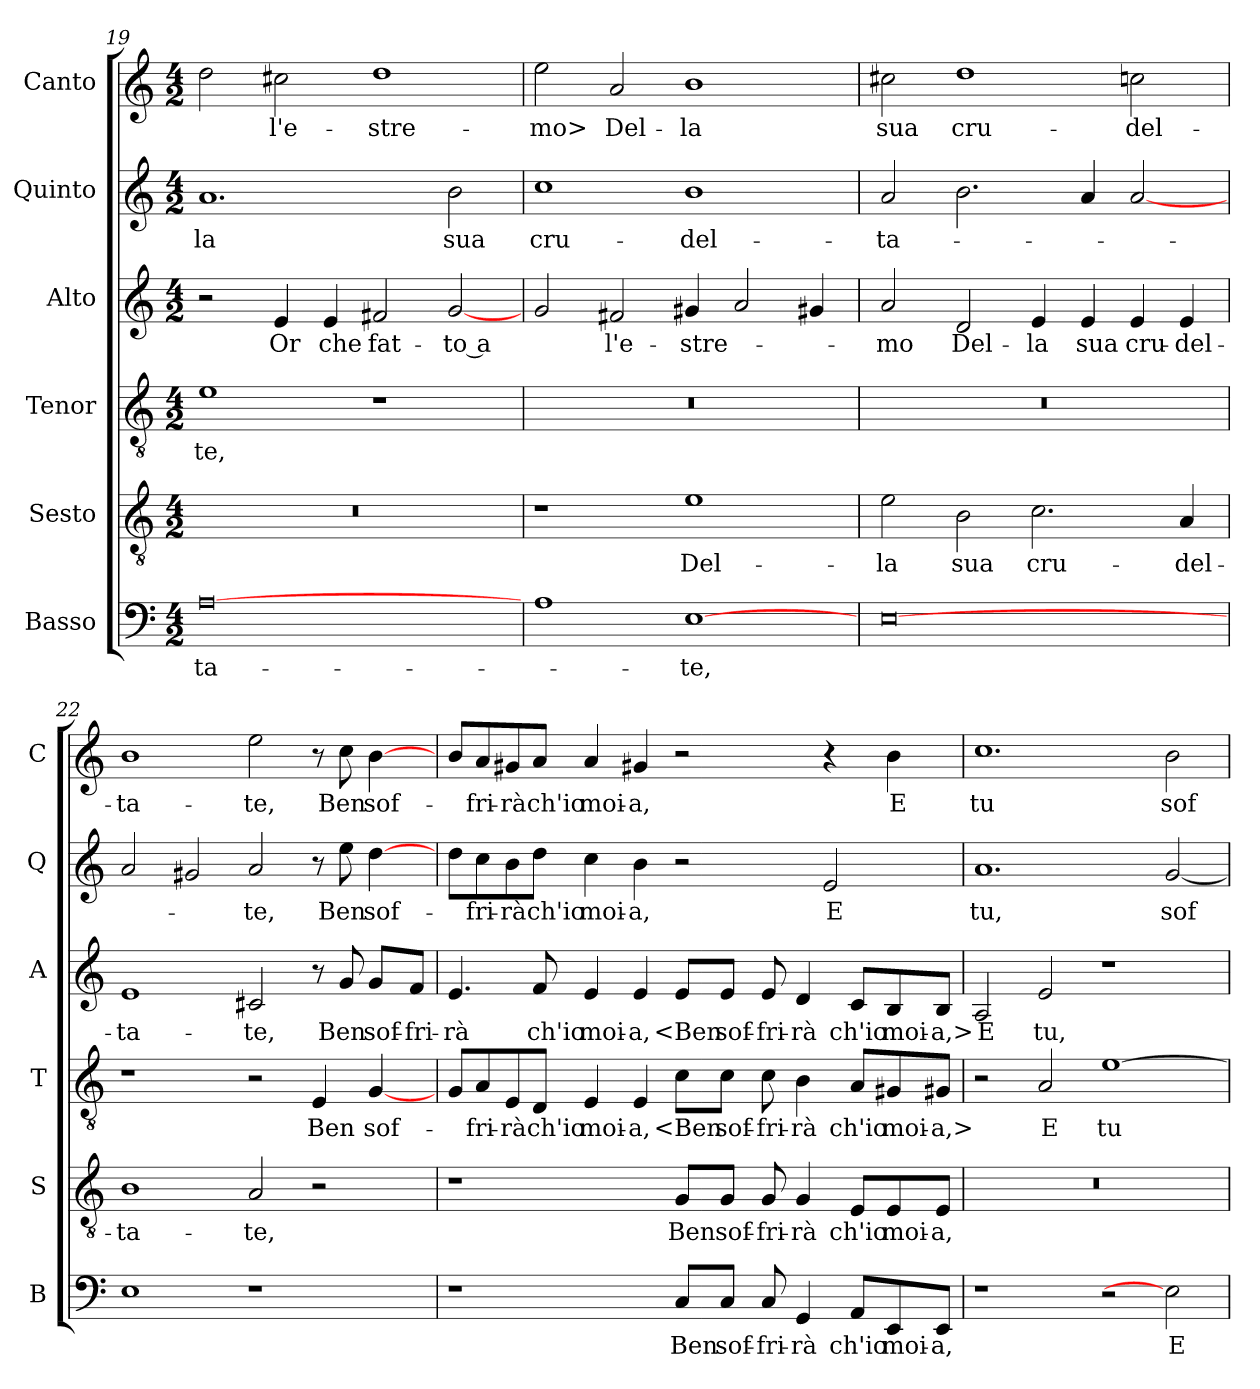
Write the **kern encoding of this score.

**kern	**text	**kern	**text	**kern	**text	**kern	**text	**kern	**text	**kern	**text
*part6	*part6	*part5	*part5	*part4	*part4	*part3	*part3	*part2	*part2	*part1	*part1
*staff6	*staff6	*staff5	*staff5	*staff4	*staff4	*staff3	*staff3	*staff2	*staff2	*staff1	*staff1
*I"Basso	*	*I"Sesto	*	*I"Tenor	*	*I"Alto	*	*I"Quinto	*	*I"Canto	*
*I'B	*	*I'S	*	*I'T	*	*I'A	*	*I'Q	*	*I'C	*
*clefF4	*	*clefGv2	*	*clefGv2	*	*clefG2	*	*clefG2	*	*clefG2	*
*k[]	*	*k[]	*	*k[]	*	*k[]	*	*k[]	*	*k[]	*
*C:	*	*C:	*	*C:	*	*C:	*	*C:	*	*C:	*
*M4/2	*	*M4/2	*	*M4/2	*	*M4/2	*	*M4/2	*	*M4/2	*
=19	=19	=19	=19	=19	=19	=19	=19	=19	=19	=19	=19
[0A	-ta-	0r	.	1e	-te,	2r	.	1.a	-la	2dd	.
.	.	.	.	.	.	4e	Or	.	.	2cc#X	l'e-
.	.	.	.	.	.	4e	che	.	.	.	.
.	.	.	.	1r	.	2f#X	fat-	.	.	1dd	-stre-
.	.	.	.	.	.	[2g	-to a	2b	sua	.	.
=20	=20	=20	=20	=20	=20	=20	=20	=20	=20	=20	=20
1A	.	1r	.	0r	.	2g	.	1cc	cru-	2ee	-mo>
.	.	.	.	.	.	2f#X	l'e-	.	.	2a	Del-
[1E	-te,	1e	Del-	.	.	4g#X	-stre-	1b	-del-	1b	-la
.	.	.	.	.	.	2a	.	.	.	.	.
.	.	.	.	.	.	4g#X	.	.	.	.	.
=21	=21	=21	=21	=21	=21	=21	=21	=21	=21	=21	=21
[0E	.	2e	-la	0r	.	2a	-mo	2a	-ta-	2cc#X	sua
.	.	2B	sua	.	.	2d	Del-	2.b	.	1dd	cru-
.	.	2.c	cru-	.	.	4e	-la	.	.	.	.
.	.	.	.	.	.	4e	sua	4a	.	.	.
.	.	.	.	.	.	4e	cru-	[2a	.	2ccn	-del-
.	.	4A	-del-	.	.	4e	-del-	.	.	.	.
=22	=22	=22	=22	=22	=22	=22	=22	=22	=22	=22	=22
1E	.	1B	-ta-	1r	.	1e	-ta-	2a	.	1b	-ta-
.	.	.	.	.	.	.	.	2g#X	.	.	.
1r	.	2A	-te,	2r	.	2c#X	-te,	2a	-te,	2ee	-te,
.	.	2r	.	4E	Ben	8r	.	8r	.	8r	.
.	.	.	.	.	.	8g	Ben	8ee	Ben	8cc	Ben
.	.	.	.	[4G	sof-	8gL	sof-	[4dd	sof-	[4b	sof-
.	.	.	.	.	.	8fJ	-fri-	.	.	.	.
=23	=23	=23	=23	=23	=23	=23	=23	=23	=23	=23	=23
1r	.	1r	.	8GL	.	4.e	-rà	8ddL	.	8bL	.
.	.	.	.	8A	-fri-	.	.	8cc	-fri-	8a	-fri-
.	.	.	.	8E	-rà	.	.	8b	-rà	8g#X	-rà
.	.	.	.	8DJ	ch'io	8f	ch'io	8ddJ	ch'io	8aJ	ch'io
.	.	.	.	4E	moi-	4e	moi-	4cc	moi-	4a	moi-
.	.	.	.	4E	-a,	4e	-a,	4b	-a,	4g#X	-a,
8CL	Ben	8GL	Ben	8cL	<Ben	8eL	<Ben	2r	.	2r	.
8CJ	sof-	8GJ	sof-	8cJ	sof-	8eJ	sof-	.	.	.	.
8C	-fri-	8G	-fri-	8c	-fri-	8e	-fri-	.	.	.	.
4GG	-rà	4G	-rà	4B	-rà	4d	-rà	.	.	.	.
.	.	.	.	.	.	.	.	2e	E	4r	.
8AAL	ch'io	8EL	ch'io	8AL	ch'io	8cL	ch'io	.	.	.	.
8EE	moi-	8E	moi-	8G#X	moi-	8B	moi-	.	.	4b	E
8EEJ	-a,	8EJ	-a,	8G#XJ	-a,>	8BJ	-a,>	.	.	.	.
=24	=24	=24	=24	=24	=24	=24	=24	=24	=24	=24	=24
1r	.	0r	.	2r	.	2A	E	1.a	tu,	1.cc	tu
.	.	.	.	2A	E	2e	tu,	.	.	.	.
2r	.	.	.	[1e	tu	1r	.	.	.	.	.
2E]	E	.	.	.	.	.	.	[2g	sof-	2b	sof-
=	=	=	=	=	=	=	=	=	=	=	=
*-	*-	*-	*-	*-	*-	*-	*-	*-	*-	*-	*-
